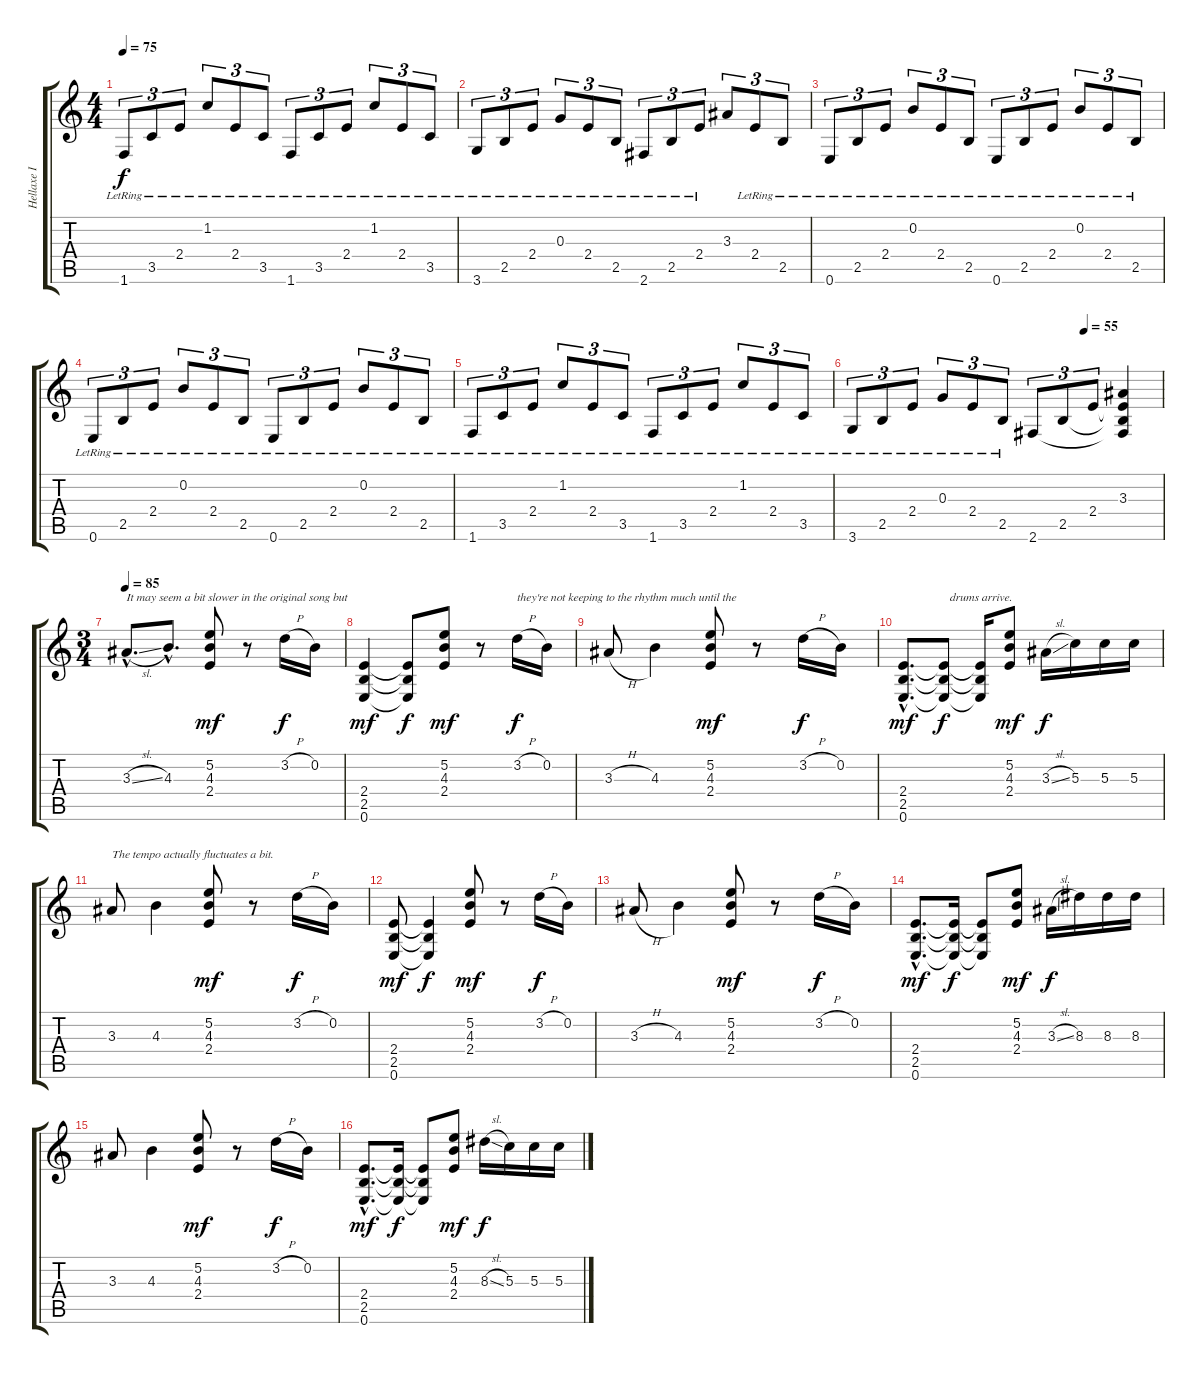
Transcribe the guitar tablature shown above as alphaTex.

\track ("Hellaxe I" "Hellaxe I") {instrument distortionguitar}
\staff {score tabs}
\tuning (E4 B3 G3 D3 A2 E2) {hide}
\ts (4 4)
\tempo 75
\clef g2
\ks c
1.6{lr}.8{tu (3 2) dy f} 3.5{lr}.8{tu (3 2)} 2.4{lr}.8{tu (3 2)} 1.2{lr}.8{tu (3 2)} 2.4{lr}.8{tu (3 2)} 3.5{lr}.8{tu (3 2)} 1.6{lr}.8{tu (3 2)} 3.5{lr}.8{tu (3 2)} 2.4{lr}.8{tu (3 2)} 1.2{lr}.8{tu (3 2)} 2.4{lr}.8{tu (3 2)} 3.5{lr}.8{tu (3 2)} |
3.6{lr}.8{tu (3 2)} 2.5{lr}.8{tu (3 2)} 2.4{lr}.8{tu (3 2)} 0.3{lr}.8{tu (3 2)} 2.4{lr}.8{tu (3 2)} 2.5{lr}.8{tu (3 2)} 2.6{lr}.8{tu (3 2)} 2.5{lr}.8{tu (3 2)} 2.4{lr}.8{tu (3 2)} 3.3.8{tu (3 2)} 2.4{lr}.8{tu (3 2)} 2.5{lr}.8{tu (3 2)} |
0.6{lr}.8{tu (3 2)} 2.5{lr}.8{tu (3 2)} 2.4{lr}.8{tu (3 2)} 0.2{lr}.8{tu (3 2)} 2.4{lr}.8{tu (3 2)} 2.5{lr}.8{tu (3 2)} 0.6{lr}.8{tu (3 2)} 2.5{lr}.8{tu (3 2)} 2.4{lr}.8{tu (3 2)} 0.2{lr}.8{tu (3 2)} 2.4{lr}.8{tu (3 2)} 2.5{lr}.8{tu (3 2)} |
0.6{lr}.8{tu (3 2)} 2.5{lr}.8{tu (3 2)} 2.4{lr}.8{tu (3 2)} 0.2{lr}.8{tu (3 2)} 2.4{lr}.8{tu (3 2)} 2.5{lr}.8{tu (3 2)} 0.6{lr}.8{tu (3 2)} 2.5{lr}.8{tu (3 2)} 2.4{lr}.8{tu (3 2)} 0.2{lr}.8{tu (3 2)} 2.4{lr}.8{tu (3 2)} 2.5{lr}.8{tu (3 2)} |
1.6{lr}.8{tu (3 2)} 3.5{lr}.8{tu (3 2)} 2.4{lr}.8{tu (3 2)} 1.2{lr}.8{tu (3 2)} 2.4{lr}.8{tu (3 2)} 3.5{lr}.8{tu (3 2)} 1.6{lr}.8{tu (3 2)} 3.5{lr}.8{tu (3 2)} 2.4{lr}.8{tu (3 2)} 1.2{lr}.8{tu (3 2)} 2.4{lr}.8{tu (3 2)} 3.5{lr}.8{tu (3 2)} |
\tempo (55 0.75)
3.6{lr}.8{tu (3 2)} 2.5{lr}.8{tu (3 2)} 2.4{lr}.8{tu (3 2)} 0.3{lr}.8{tu (3 2)} 2.4{lr}.8{tu (3 2)} 2.5{lr}.8{tu (3 2)} 2.6.8{tu (3 2)} 2.5.8{tu (3 2)} 2.4.8{tu (3 2)} (3.3 2.4{t} 2.5{t} 2.6{t}).4 |
\ts (3 4)
\tempo 85
3.3{sl hac}.8{d txt "It may seem a bit slower in the original song but" volume 8} 4.3{hac}.8{d} (5.2 4.3 2.4).8{dy mf balance 0} r.8{balance 8} 3.2{h}.16{dy f} 0.2.16 |
(2.4 2.5 0.6).4{dy mf balance 0} (2.4{t} 2.5{t} 0.6{t}).8{dy f} (5.2 4.3 2.4).8{dy mf} r.8{balance 8} 3.2{h}.16{txt "they're not keeping to the rhythm much until the" dy f} 0.2.16 |
3.3{h}.8 4.3.4 (5.2 4.3 2.4).8{dy mf balance 0} r.8{balance 8} 3.2{h}.16{dy f} 0.2.16 |
(2.4{hac} 2.5{hac} 0.6{hac}).8{d dy mf balance 0} (2.4{t} 2.5{t} 0.6{t}).8{txt "  drums arrive." dy f} (2.4{t} 2.5{t} 0.6{t}).16 (5.2 4.3 2.4).8{dy mf} 3.3{sl}.16{dy f balance 8} 5.3.16 5.3.16 5.3.16 |
3.3.8{txt "The tempo actually fluctuates a bit."} 4.3.4 (5.2 4.3 2.4).8{dy mf balance 0} r.8{balance 8} 3.2{h}.16{dy f} 0.2.16 |
(2.4 2.5 0.6).8{dy mf balance 0} (2.4{t} 2.5{t} 0.6{t}).4{dy f} (5.2 4.3 2.4).8{dy mf} r.8{balance 8} 3.2{h}.16{dy f} 0.2.16 |
3.3{h}.8 4.3.4 (5.2 4.3 2.4).8{dy mf balance 0} r.8{balance 8} 3.2{h}.16{dy f} 0.2.16 |
(2.4{hac} 2.5{hac} 0.6{hac}).8{d dy mf balance 0} (2.4{t} 2.5{t} 0.6{t}).16{dy f} (2.4{t} 2.5{t} 0.6{t}).8 (5.2 4.3 2.4).8{dy mf} 3.3{sl}.16{dy f balance 8} 8.3.16 8.3.16 8.3.16 |
3.3.8 4.3.4 (5.2 4.3 2.4).8{dy mf balance 0} r.8{volume 13} 3.2{h}.16{dy f} 0.2.16 |
(2.4{hac} 2.5{hac} 0.6{hac}).8{d dy mf balance 0} (2.4{t} 2.5{t} 0.6{t}).16{dy f} (2.4{t} 2.5{t} 0.6{t}).8 (5.2 4.3 2.4).8{dy mf} 8.3{sl}.16{dy f balance 8} 5.3.16 5.3.16 5.3.16
